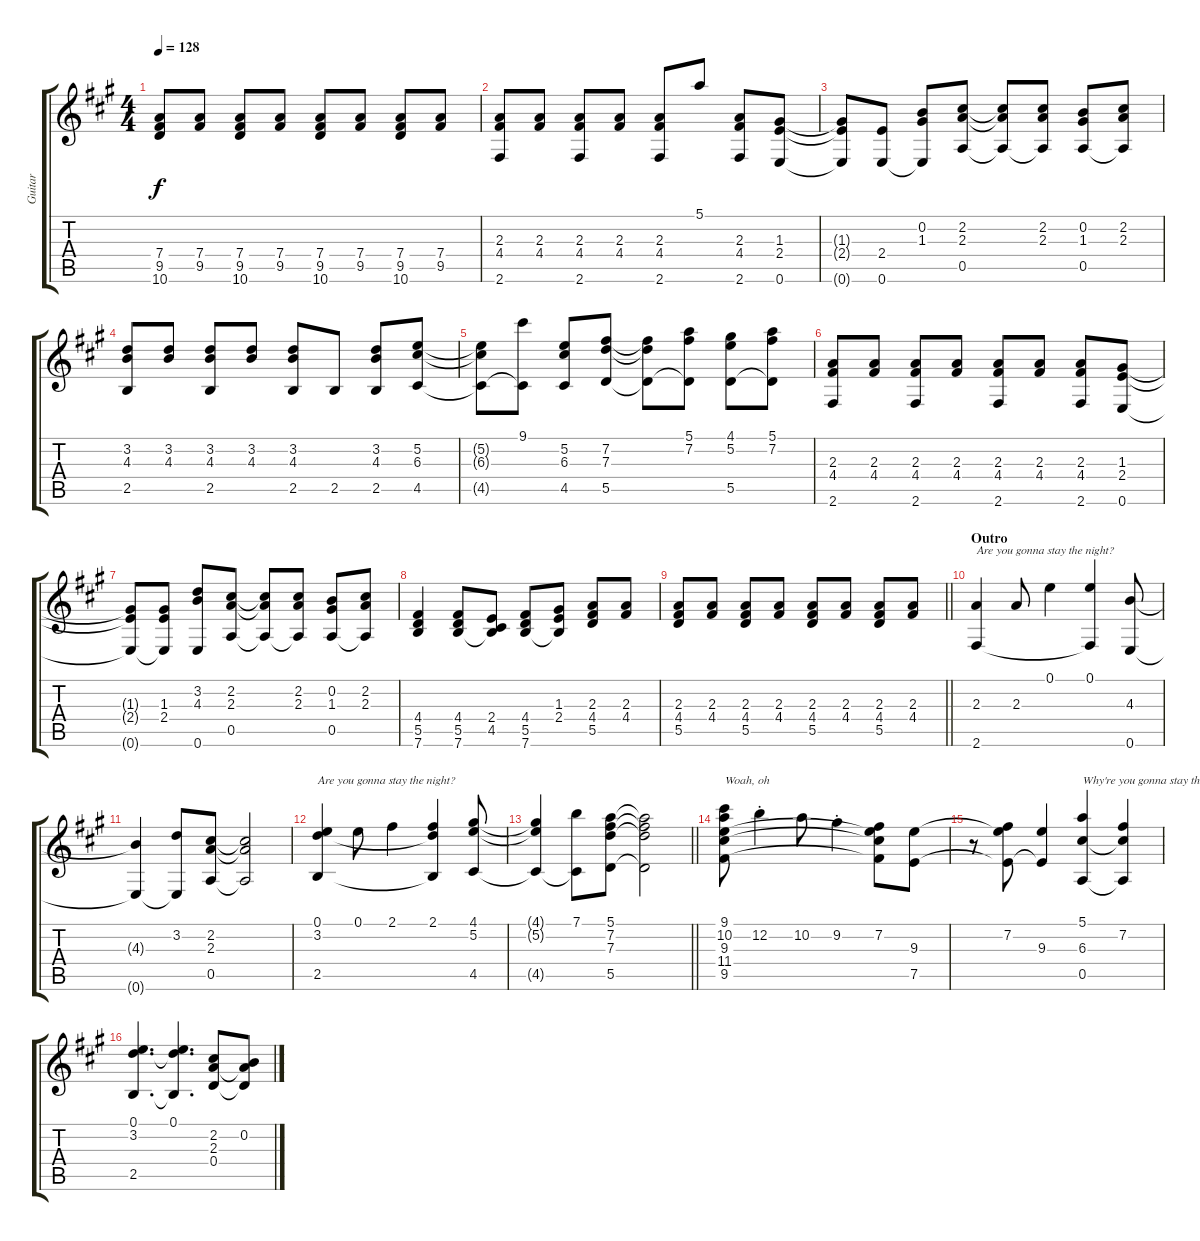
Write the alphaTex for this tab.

\track ("Guitar" "Guitar") {instrument acousticguitarnylon}
\staff {score tabs}
\tuning (E4 B3 G3 D3 A2 E2) {hide}
\ts (4 4)
\tempo 128
\clef g2
\ks f#minor
(7.4 9.5 10.6).8{dy f} (7.4 9.5).8 (7.4 9.5 10.6).8 (7.4 9.5).8 (7.4 9.5 10.6).8 (7.4 9.5).8 (7.4 9.5 10.6).8 (7.4 9.5).8 |
(2.3 4.4 2.6).8 (2.3 4.4).8 (2.3 4.4 2.6).8 (2.3 4.4).8 (2.3 4.4 2.6).8 5.1.8 (2.3 4.4 2.6).8 (1.3 2.4 0.6).8 |
(1.3{t} 2.4{t} 0.6{t}).8 (2.4 0.6).8 (0.2 1.3 0.6{t}).8 (2.2 2.3 0.5).8 (2.2{t} 2.3{t} 0.5{t}).8 (2.2 2.3 0.5{t}).8 (0.2 1.3 0.5).8 (2.2 2.3 0.5{t}).8 |
(3.2 4.3 2.5).8 (3.2 4.3).8 (3.2 4.3 2.5).8 (3.2 4.3).8 (3.2 4.3 2.5).8 2.5.8 (3.2 4.3 2.5).8 (5.2 6.3 4.5).8 |
(5.2{t} 6.3{t} 4.5{t}).8 (9.1 4.5{t}).8 (5.2 6.3 4.5).8 (7.2 7.3 5.5).8 (7.2{t} 7.3{t} 5.5{t}).8 (5.1 7.2 5.5{t}).8 (4.1 5.2 5.5).8 (5.1 7.2 5.5{t}).8 |
(2.3 4.4 2.6).8 (2.3 4.4).8 (2.3 4.4 2.6).8 (2.3 4.4).8 (2.3 4.4 2.6).8 (2.3 4.4).8 (2.3 4.4 2.6).8 (1.3 2.4 0.6).8 |
(1.3{t} 2.4{t} 0.6{t}).8 (1.3 2.4 0.6{t}).8 (3.2 4.3 0.6).8 (2.2 2.3 0.5).8 (2.2{t} 2.3{t} 0.5{t}).8 (2.2 2.3 0.5{t}).8 (0.2 1.3 0.5).8 (2.2 2.3 0.5{t}).8 |
(4.4 5.5 7.6).4 (4.4 5.5 7.6).8 (2.4 4.5 7.6{t}).8 (4.4 5.5 7.6).8 (1.3 2.4 7.6{t}).8 (2.3 4.4 5.5).8 (2.3 4.4).8 |
\barLineRight lightlight
(2.3 4.4 5.5).8 (2.3 4.4).8 (2.3 4.4 5.5).8 (2.3 4.4).8 (2.3 4.4 5.5).8 (2.3 4.4).8 (2.3 4.4 5.5).8 (2.3 4.4).8 |
\section ("" "Outro")
(2.3 2.6).4{txt "Are you gonna stay the night?" instrument acousticgrandpiano} 2.3.8 0.1.4 (0.1 2.6{t}).4 (4.3 0.6).8 |
(4.3{t} 0.6{t}).4 (3.2 0.6{t}).8 (2.2 2.3 0.5).8 (2.2{t} 2.3{t} 0.5{t}).2 |
(0.1 3.2 2.5).4{txt "Are you gonna stay the night?"} 0.1.8 2.1.4 (2.1 3.2{t} 2.5{t}).4 (4.1 5.2 4.5).8 |
\barLineRight lightlight
(4.1{t} 5.2{t} 4.5{t}).4 (7.1 4.5{t}).8 (5.1 7.2 7.3 5.5).8 (5.1{t} 7.2{t} 7.3{t} 5.5{t}).2 |
(9.1 10.2 9.3 11.4 9.5).8{txt "Woah, oh"} 12.2{st}.4 10.2.8 9.2{st}.4 (7.2 9.3{t} 11.4{t} 9.5{t}).8 (9.3 7.5).8 |
r.8 (7.2 9.3{t} 7.5{t}).8 (9.3 7.5{t}).4 (5.1 6.3 0.5).4{txt "Why're you gonna stay the night?"} (7.2 6.3{t} 0.5{t}).4 |
(0.1 3.2 2.5).4{d} (0.1 3.2{t} 2.5{t}).4{d} (2.2 2.3 0.4).8 (0.2 2.3{t} 0.4{t}).8
